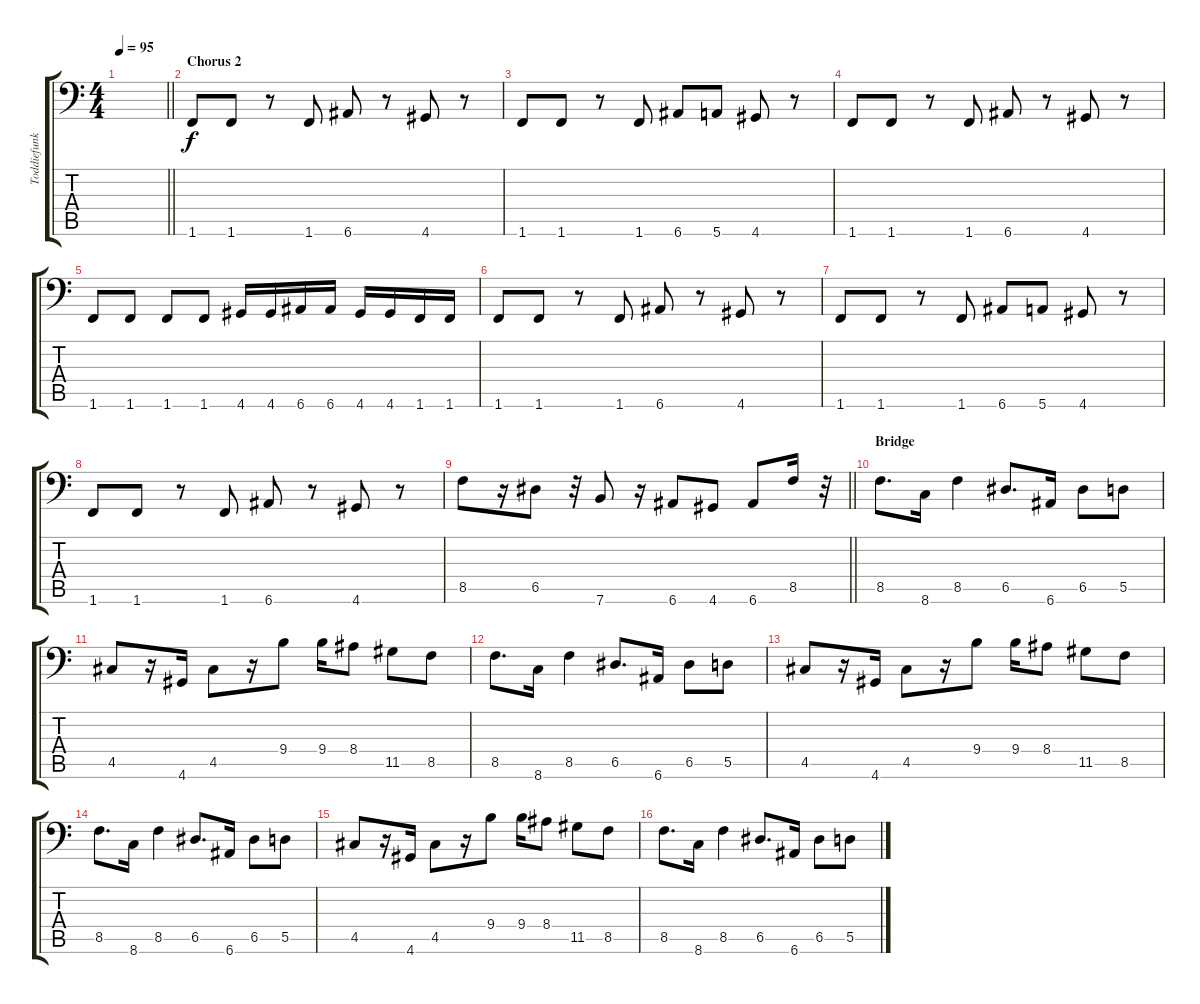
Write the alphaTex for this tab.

\track ("Toddiefunk" "Toddiefunk") {instrument electricbassfinger bank 255}
\staff {score tabs}
\tuning (E3 B2 G2 D2 A1 E1) {hide}
\ts (4 4)
\tempo 95
\clef f4
\barLineRight lightlight
\ks c
|
\section ("" "Chorus 2")
1.6.8{dy f} 1.6.8 r.8 1.6.8 6.6.8 r.8 4.6.8 r.8 |
1.6.8 1.6.8 r.8 1.6.8 6.6.8 5.6.8 4.6.8 r.8 |
1.6.8 1.6.8 r.8 1.6.8 6.6.8 r.8 4.6.8 r.8 |
1.6.8 1.6.8 1.6.8 1.6.8 4.6.16 4.6.16 6.6.16 6.6.16 4.6.16 4.6.16 1.6.16 1.6.16 |
1.6.8 1.6.8 r.8 1.6.8 6.6.8 r.8 4.6.8 r.8 |
1.6.8 1.6.8 r.8 1.6.8 6.6.8 5.6.8 4.6.8 r.8 |
1.6.8 1.6.8 r.8 1.6.8 6.6.8 r.8 4.6.8 r.8 |
\barLineRight lightlight
8.5.8 r.16 6.5.8 r.32 7.6.8 r.16 6.6.8 4.6.8 6.6.8 8.5.16 r.32 |
\section ("" "Bridge")
8.5.8{d} 8.6.16 8.5.4 6.5.8{d} 6.6.16 6.5.8 5.5.8 |
4.5.8 r.16 4.6.16 4.5.8 r.16 9.4.8 9.4.16 8.4.8 11.5.8 8.5.8 |
8.5.8{d} 8.6.16 8.5.4 6.5.8{d} 6.6.16 6.5.8 5.5.8 |
4.5.8 r.16 4.6.16 4.5.8 r.16 9.4.8 9.4.16 8.4.8 11.5.8 8.5.8 |
8.5.8{d} 8.6.16 8.5.4 6.5.8{d} 6.6.16 6.5.8 5.5.8 |
4.5.8 r.16 4.6.16 4.5.8 r.16 9.4.8 9.4.16 8.4.8 11.5.8 8.5.8 |
8.5.8{d} 8.6.16 8.5.4 6.5.8{d} 6.6.16 6.5.8 5.5.8
